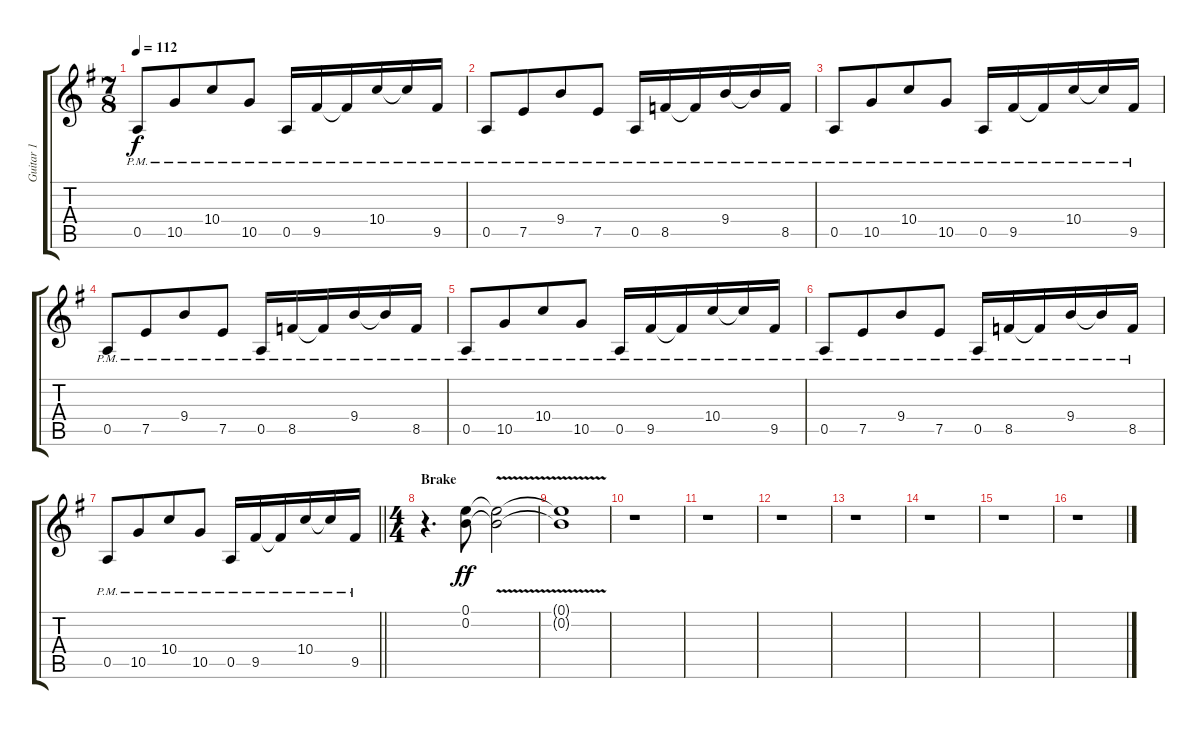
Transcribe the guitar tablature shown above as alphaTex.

\track ("Guitar 1" "Guitar 1") {instrument distortionguitar}
\staff {score tabs}
\tuning (E4 B3 G3 D3 A2 E2) {hide}
\ts (7 8)
\tempo 112
\clef g2
\ks g
0.5{pm}.8{dy f} 10.5{pm}.8 10.4{pm}.8 10.5{pm}.8 0.5{pm}.16 9.5{pm}.16 9.5{pm t}.16 10.4{pm}.16 10.4{pm t}.16 9.5{pm}.16 |
0.5{pm}.8 7.5{pm}.8 9.4{pm}.8 7.5{pm}.8 0.5{pm}.16 8.5{pm}.16 8.5{pm t}.16 9.4{pm}.16 9.4{pm t}.16 8.5{pm}.16 |
0.5{pm}.8 10.5{pm}.8 10.4{pm}.8 10.5{pm}.8 0.5{pm}.16 9.5{pm}.16 9.5{pm t}.16 10.4{pm}.16 10.4{pm t}.16 9.5{pm}.16 |
0.5{pm}.8 7.5{pm}.8 9.4{pm}.8 7.5{pm}.8 0.5{pm}.16 8.5{pm}.16 8.5{pm t}.16 9.4{pm}.16 9.4{pm t}.16 8.5{pm}.16 |
0.5{pm}.8 10.5{pm}.8 10.4{pm}.8 10.5{pm}.8 0.5{pm}.16 9.5{pm}.16 9.5{pm t}.16 10.4{pm}.16 10.4{pm t}.16 9.5{pm}.16 |
0.5{pm}.8 7.5{pm}.8 9.4{pm}.8 7.5{pm}.8 0.5{pm}.16 8.5{pm}.16 8.5{pm t}.16 9.4{pm}.16 9.4{pm t}.16 8.5{pm}.16 |
\barLineRight lightlight
0.5{pm}.8 10.5{pm}.8 10.4{pm}.8 10.5{pm}.8 0.5{pm}.16 9.5{pm}.16 9.5{pm t}.16 10.4{pm}.16 10.4{pm t}.16 9.5{pm}.16 |
\ts (4 4)
\section ("" "Brake")
r.4{d} (0.1 0.2).8{dy ff} (0.1{v t} 0.2{v t}).2 |
(0.1{v t} 0.2{v t}).1 |
r.1 |
r.1 |
r.1 |
r.1 |
r.1 |
r.1 |
r.1
